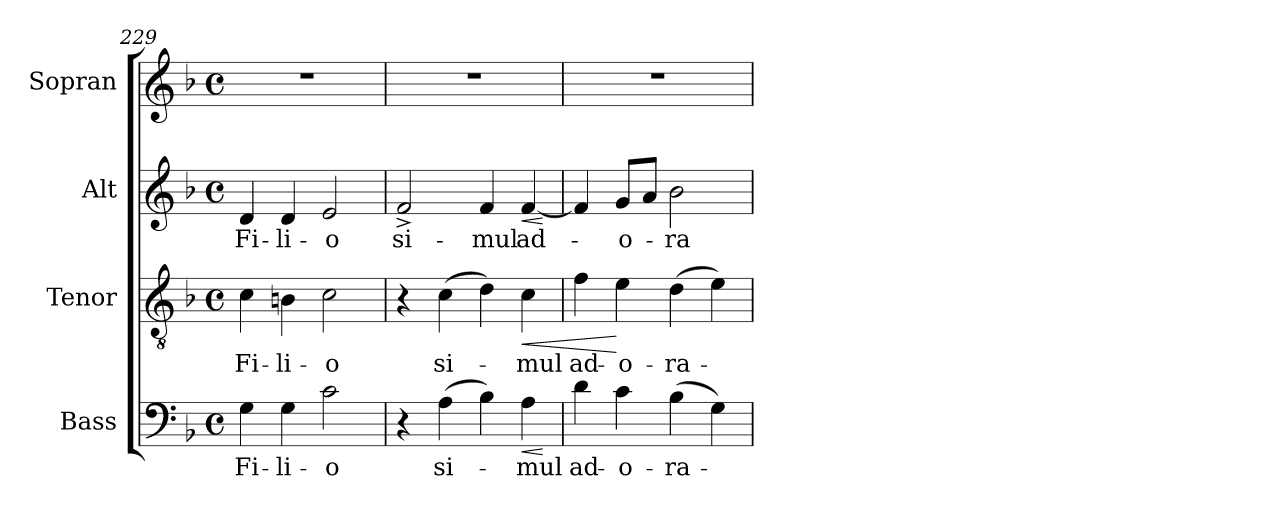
**kern	**text	**dynam	**kern	**text	**dynam	**kern	**text	**dynam	**kern
*part4	*part4	*part4	*part3	*part3	*part3	*part2	*part2	*part2	*part1
*staff4	*staff4	*staff4	*staff3	*staff3	*staff3	*staff2	*staff2	*staff2	*staff1
*I"Bass	*	*	*I"Tenor	*	*	*I"Alt	*	*	*I"Sopran
*I'B.	*	*	*I'T.	*	*	*I'A.	*	*	*I'S.
*clefF4	*	*	*clefGv2	*	*	*clefG2	*	*	*clefG2
*k[b-]	*	*	*k[b-]	*	*	*k[b-]	*	*	*k[b-]
*F:	*	*	*F:	*	*	*F:	*	*	*F:
*M4/4	*	*	*M4/4	*	*	*M4/4	*	*	*M4/4
*met(c)	*	*	*met(c)	*	*	*met(c)	*	*	*met(c)
=229	=229	=229	=229	=229	=229	=229	=229	=229	=229
!	!LO:LY:b	!	!	!LO:LY:b	!	!	!LO:LY:b	!	!
4G\	Fi-	.	4c\	Fi-	.	4d/	Fi-	.	1r
!	!LO:LY:b	!	!	!LO:LY:b	!	!	!LO:LY:b	!	!
4G\	-li-	.	4Bn\	-li-	.	4d/	-li-	.	.
!	!LO:LY:b	!	!	!LO:LY:b	!	!	!LO:LY:b	!	!
2c\	-o	.	2c\	-o	.	2e/	-o	.	.
=230	=230	=230	=230	=230	=230	=230	=230	=230	=230
!	!	!	!	!	!	!	!LO:LY:b	!	!
4r	.	.	4r	.	.	2f^>/	si-	.	1r
!	!LO:LY:b	!	!	!LO:LY:b	!	!	!	!	!
(>4A\	si-	.	(>4c\	si-	.	.	.	.	.
!	!	!	!	!	!	!	!LO:LY:b	!	!
4B-\)	.	.	4d\)	.	.	4f/	-mul	.	.
!	!LO:LY:b	!LO:HP:b	!	!LO:LY:b	!LO:HP:b	!	!LO:LY:b	!LO:HP:b	!
4A\	-mul	<	4c\	-mul	<	[4f/	ad-	<	.
.	.	[	.	.	.	.	.	[	.
=231	=231	=231	=231	=231	=231	=231	=231	=231	=231
!	!LO:LY:b	!	!	!LO:LY:b	!	!	!	!	!
4d\	ad-	.	4f\	ad-	.	4f/]	.	.	1r
!	!LO:LY:b	!	!	!LO:LY:b	!	!	!LO:LY:b	!	!
4c\	-o-	.	4e\	-o-	[	8g/L	-o-	.	.
.	.	.	.	.	.	8a/J	.	.	.
!	!LO:LY:b	!	!	!LO:LY:b	!	!	!LO:LY:b	!	!
(>4B-\	-ra-	.	(>4d\	-ra-	.	2b-\	-ra-	.	.
4G\)	.	.	4e\)	.	.	.	.	.	.
=	=	=	=	=	=	=	=	=	=
*-	*-	*-	*-	*-	*-	*-	*-	*-	*-
